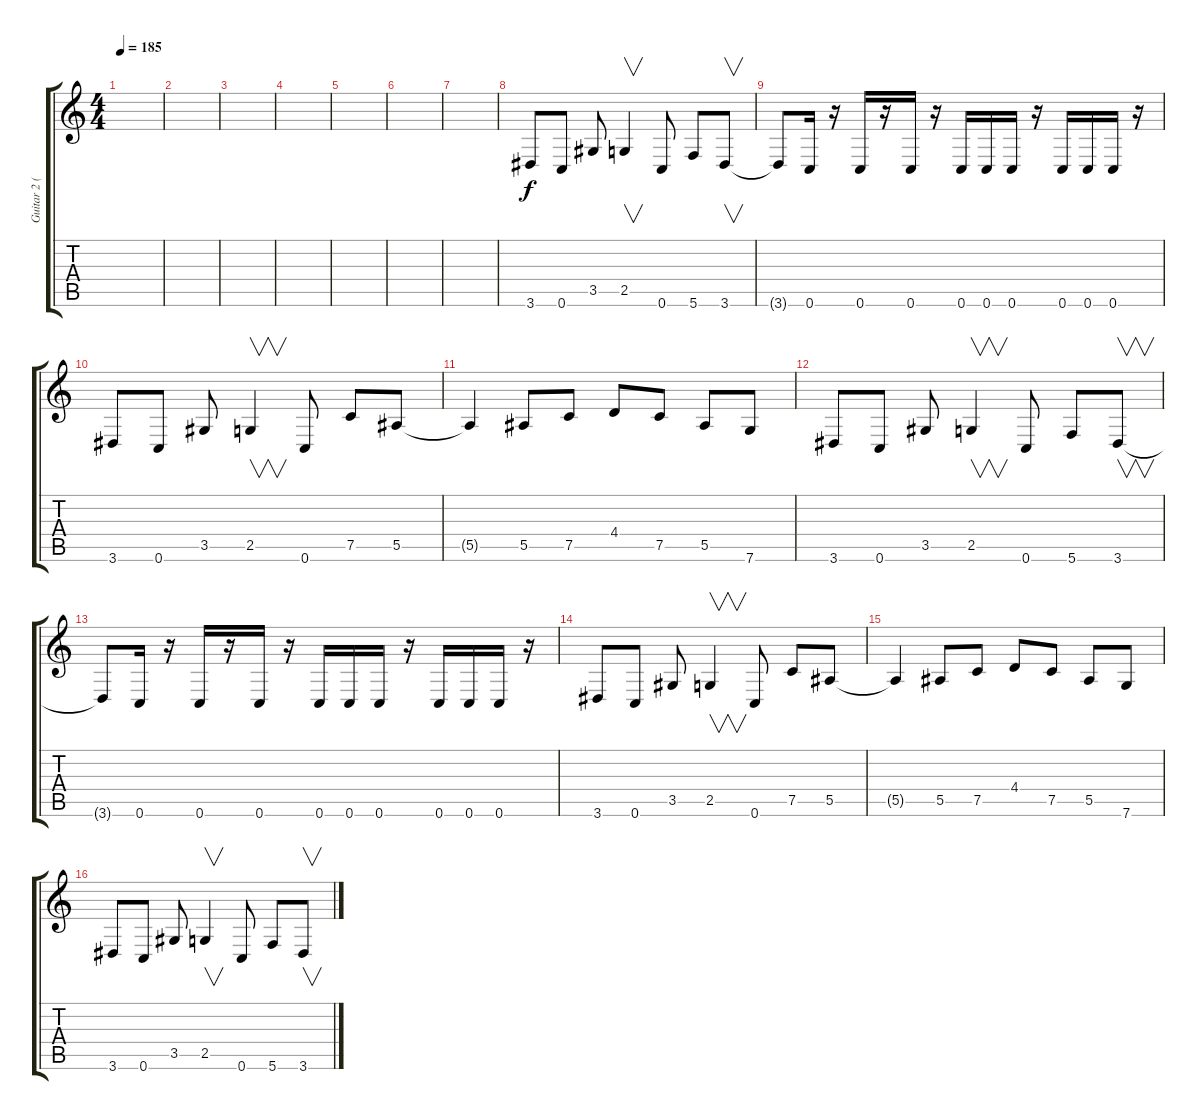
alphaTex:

\track ("Guitar 2 (Lead)" "Guitar 2 (") {instrument distortionguitar}
\staff {score tabs}
\tuning (C4 G3 Eb3 Bb2 F2 C2) {hide}
\ts (4 4)
\tempo 185
\clef g2
\ks c
|
|
|
|
|
|
|
3.6.8 0.6.8 3.5.8 2.5.4{v} 0.6.8 5.6.8 3.6.8{v} |
3.6{t}.8 0.6.16 r.16 0.6.16 r.16 0.6.16 r.16 0.6.16 0.6.16 0.6.16 r.16 0.6.16 0.6.16 0.6.16 r.16 |
3.6.8 0.6.8 3.5.8 2.5.4{v} 0.6.8 7.5.8 5.5.8 |
5.5{t}.4 5.5.8 7.5.8 4.4.8 7.5.8 5.5.8 7.6.8 |
3.6.8 0.6.8 3.5.8 2.5.4{v} 0.6.8 5.6.8 3.6.8{v} |
3.6{t}.8 0.6.16 r.16 0.6.16 r.16 0.6.16 r.16 0.6.16 0.6.16 0.6.16 r.16 0.6.16 0.6.16 0.6.16 r.16 |
3.6.8 0.6.8 3.5.8 2.5.4{v} 0.6.8 7.5.8 5.5.8 |
5.5{t}.4 5.5.8 7.5.8 4.4.8 7.5.8 5.5.8 7.6.8 |
3.6.8 0.6.8 3.5.8 2.5.4{v} 0.6.8 5.6.8 3.6.8{v}
